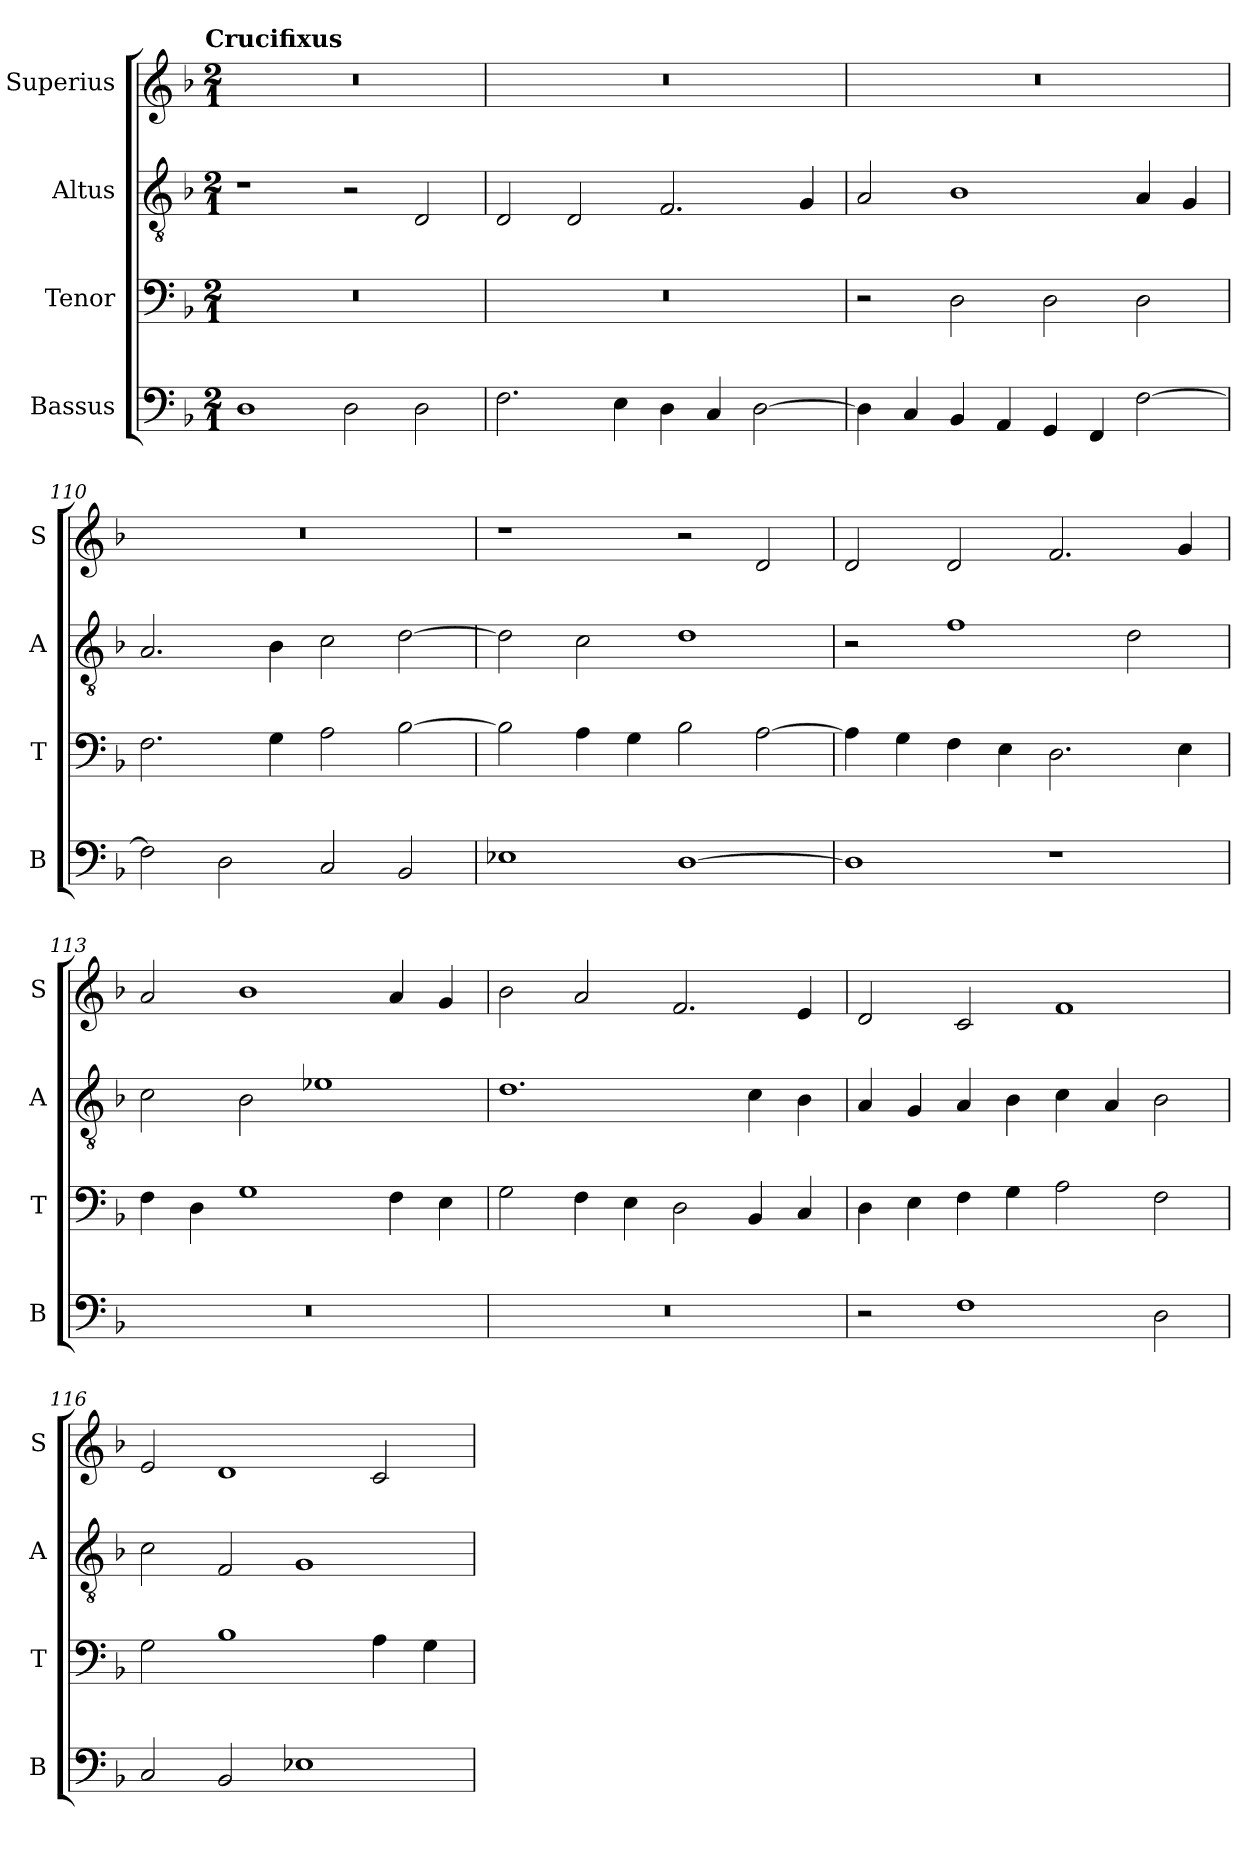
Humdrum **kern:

**kern	**kern	**kern	**kern
*part4	*part3	*part2	*part1
*staff4	*staff3	*staff2	*staff1
*I"Bassus	*I"Tenor	*I"Altus	*I"Superius
*I'B	*I'T	*I'A	*I'S
*clefF4	*clefF4	*clefGv2	*clefG2
*k[b-]	*k[b-]	*k[b-]	*k[b-]
*F:	*F:	*F:	*F:
!!LO:TX:omd:t=Crucifixus
*M2/1	*M2/1	*M2/1	*M2/1
=	=	=	=
1D	0r	1r	0r
2D	.	2r	.
2D	.	2D	.
=108	=108	=108	=108
2.F	0r	2D	0r
.	.	2D	.
4E	.	.	.
4D	.	2.F	.
4C	.	.	.
[2D	.	.	.
.	.	4G	.
=109	=109	=109	=109
4D]	2r	2A	0r
4C	.	.	.
4BB-	2D	1B-	.
4AA	.	.	.
4GG	2D	.	.
4FF	.	.	.
[2F	2D	4A	.
.	.	4G	.
=110	=110	=110	=110
2F]	2.F	2.A	0r
2D	.	.	.
.	4G	4B-	.
2C	2A	2c	.
2BB-	[2B-	[2d	.
=111	=111	=111	=111
1E-X	2B-]	2d]	1r
.	4A	2c	.
.	4G	.	.
[1D	2B-	1d	2r
.	[2A	.	2d
=112	=112	=112	=112
1D]	4A]	2r	2d
.	4G	.	.
.	4F	1f	2d
.	4E	.	.
1r	2.D	.	2.f
.	.	2d	.
.	4E	.	4g
=113	=113	=113	=113
0r	4F	2c	2a
.	4D	.	.
.	1G	2B-	1b-
.	.	1e-X	.
.	4F	.	4a
.	4E	.	4g
=114	=114	=114	=114
0r	2G	1.d	2b-
.	4F	.	2a
.	4E	.	.
.	2D	.	2.f
.	4BB-	4c	.
.	4C	4B-	4e
=115	=115	=115	=115
2r	4D	4A	2d
.	4E	4G	.
1F	4F	4A	2c
.	4G	4B-	.
.	2A	4c	1f
.	.	4A	.
2D	2F	2B-	.
=116	=116	=116	=116
2C	2G	2c	2e
2BB-	1B-	2F	1d
1E-X	.	1G	.
.	4A	.	2c
.	4G	.	.
=	=	=	=
*-	*-	*-	*-
